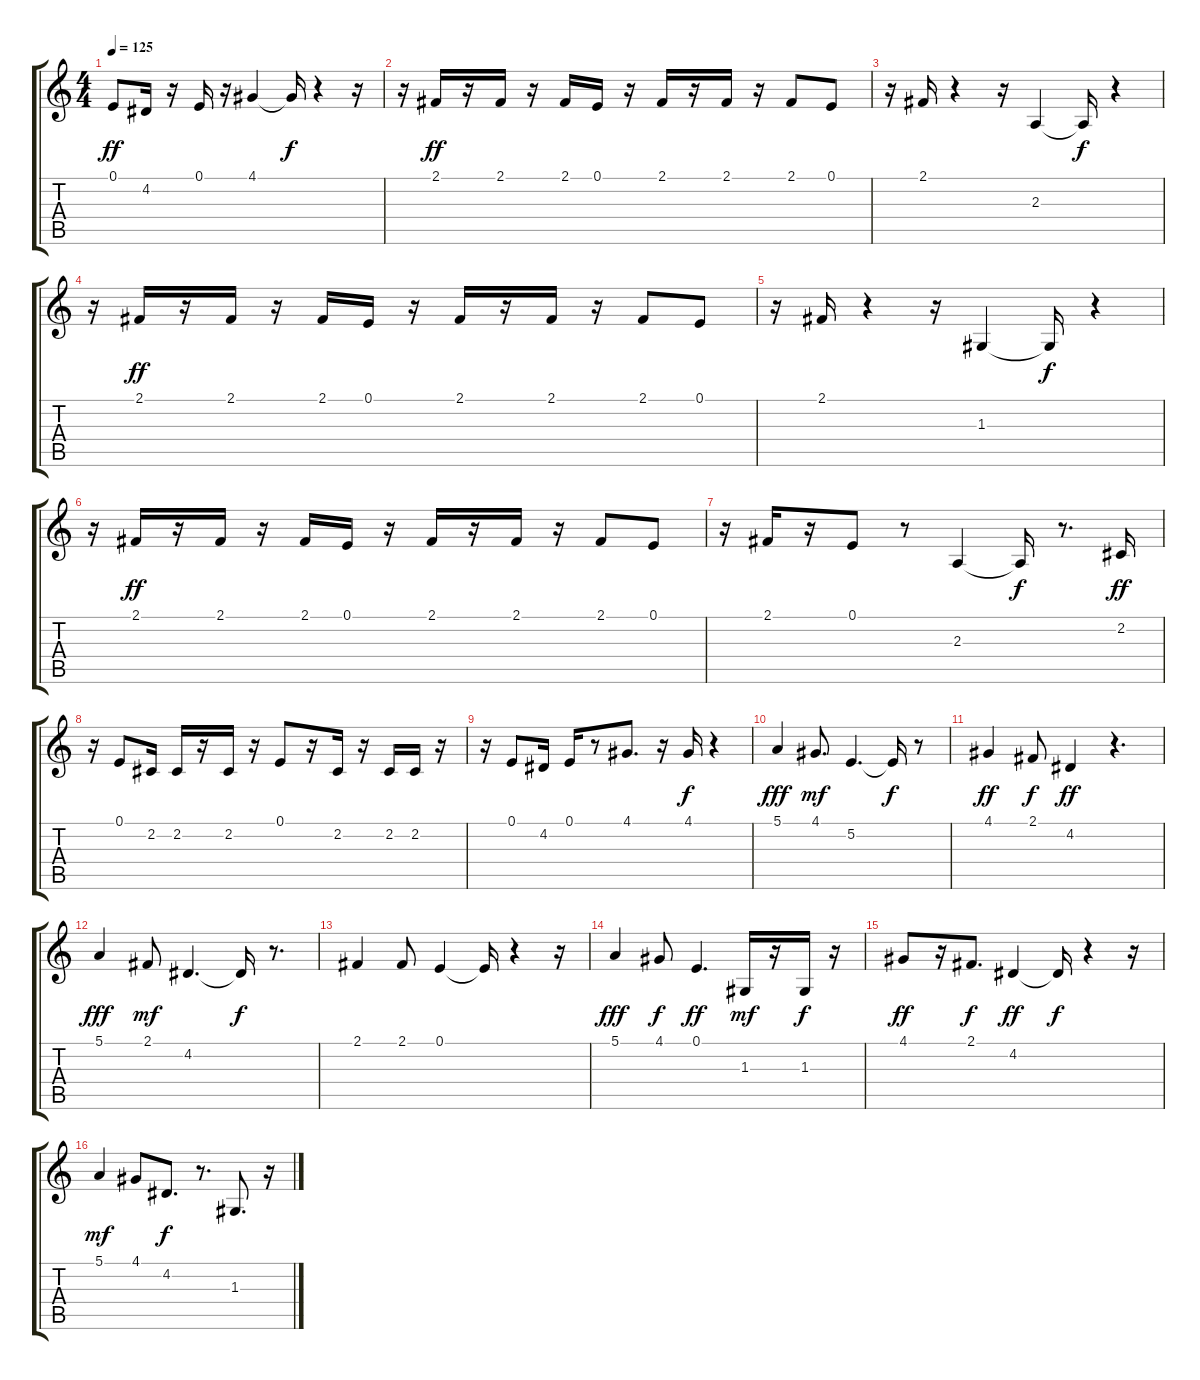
\track "" {instrument altosax}
\staff {score tabs}
\tuning (E4 B3 G3 D3 A2 E2) {hide}
\ts (4 4)
\tempo 125
\clef g2
\ks c
0.1.8{dy ff} 4.2.16 r.16 0.1.16 r.16 4.1.4 4.1{t}.16{dy f} r.4 r.16 |
r.16 2.1.16{dy ff} r.16 2.1.16 r.16 2.1.16 0.1.16 r.16 2.1.16 r.16 2.1.16 r.16 2.1.8 0.1.8 |
r.16 2.1.16 r.4 r.16 2.3.4 2.3{t}.16{dy f} r.4 |
r.16 2.1.16{dy ff} r.16 2.1.16 r.16 2.1.16 0.1.16 r.16 2.1.16 r.16 2.1.16 r.16 2.1.8 0.1.8 |
r.16 2.1.16 r.4 r.16 1.3.4 1.3{t}.16{dy f} r.4 |
r.16 2.1.16{dy ff} r.16 2.1.16 r.16 2.1.16 0.1.16 r.16 2.1.16 r.16 2.1.16 r.16 2.1.8 0.1.8 |
r.16 2.1.16 r.16 0.1.8 r.8 2.3.4 2.3{t}.16{dy f} r.8{d} 2.2.16{dy ff} |
r.16 0.1.8 2.2.16 2.2.16 r.16 2.2.16 r.16 0.1.8 r.16 2.2.16 r.16 2.2.16 2.2.16 r.16 |
r.16 0.1.8 4.2.16 0.1.16 r.8 4.1.8{d} r.16 4.1.16{dy f} r.4 |
5.1.4{dy fff} 4.1.8{d dy mf} 5.2.4{d} 5.2{t}.16{dy f} r.8 |
4.1.4{dy ff} 2.1.8{dy f} 4.2.4{dy ff} r.4{d} |
5.1.4{dy fff} 2.1.8{dy mf} 4.2.4{d} 4.2{t}.16{dy f} r.8{d} |
2.1.4 2.1.8 0.1.4 0.1{t}.16 r.4 r.16 |
5.1.4{dy fff} 4.1.8{dy f} 0.1.4{d dy ff} 1.3.16{dy mf} r.16 1.3.16{dy f} r.16 |
4.1.8{dy ff} r.16 2.1.8{d dy f} 4.2.4{dy ff} 4.2{t}.16{dy f} r.4 r.16 |
5.1.4{dy mf} 4.1.8 4.2.8{d dy f} r.8{d} 1.3.8{d} r.16
